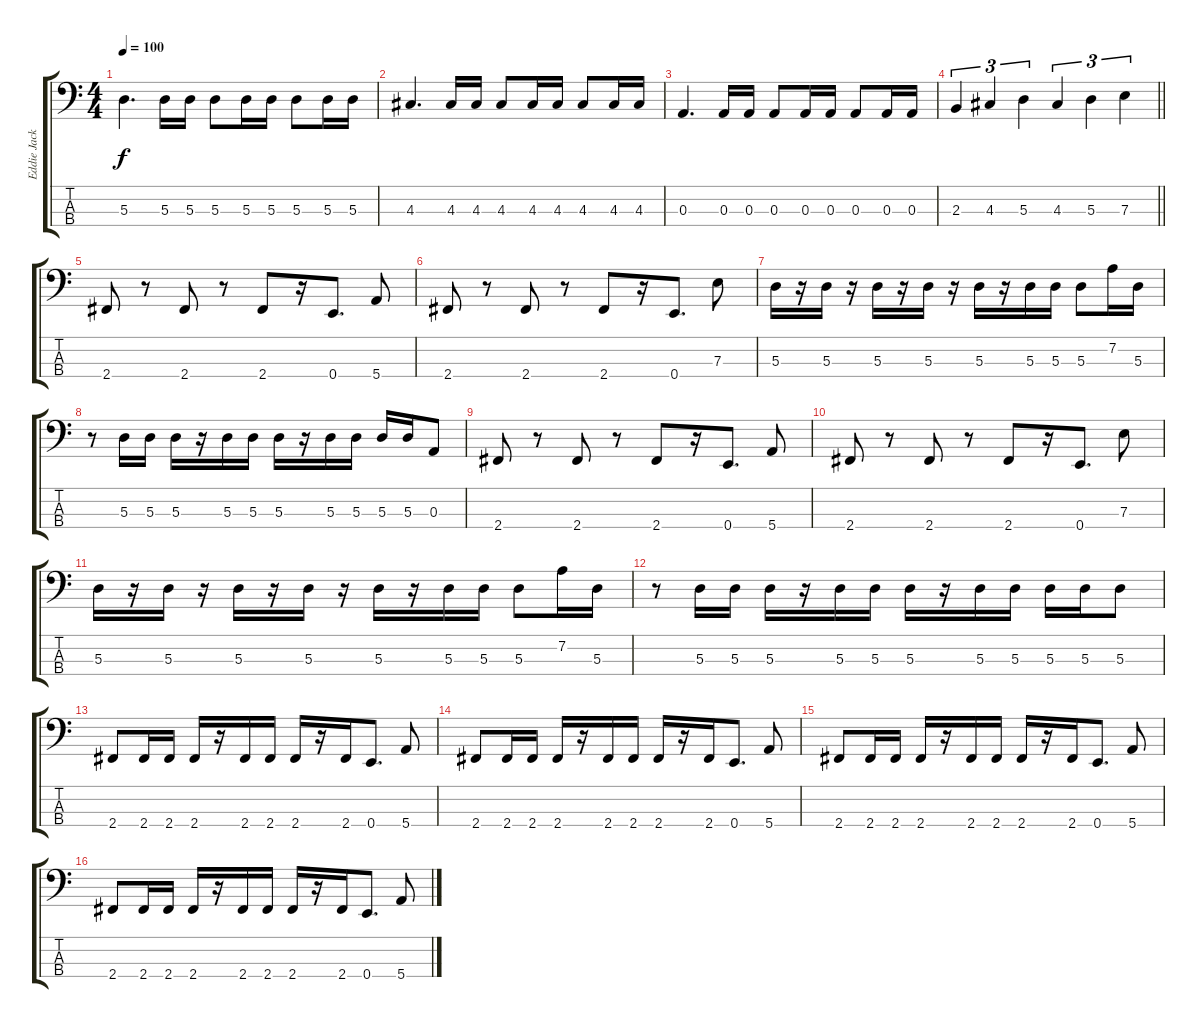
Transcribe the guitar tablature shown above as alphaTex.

\track ("Eddie Jackson" "Eddie Jack") {instrument electricbassfinger}
\staff {score tabs}
\tuning (G2 D2 A1 E1) {hide}
\ts (4 4)
\tempo 100
\clef f4
\ks c
5.3.4{d dy f} 5.3.16 5.3.16 5.3.8 5.3.16 5.3.16 5.3.8 5.3.16 5.3.16 |
4.3.4{d} 4.3.16 4.3.16 4.3.8 4.3.16 4.3.16 4.3.8 4.3.16 4.3.16 |
0.3.4{d} 0.3.16 0.3.16 0.3.8 0.3.16 0.3.16 0.3.8 0.3.16 0.3.16 |
\barLineRight lightlight
2.3.4{tu (3 2)} 4.3.4{tu (3 2)} 5.3.4{tu (3 2)} 4.3.4{tu (3 2)} 5.3.4{tu (3 2)} 7.3.4{tu (3 2)} |
2.4.8 r.8 2.4.8 r.8 2.4.8 r.16 0.4.8{d} 5.4.8 |
2.4.8 r.8 2.4.8 r.8 2.4.8 r.16 0.4.8{d} 7.3.8 |
5.3.16 r.16 5.3.16 r.16 5.3.16 r.16 5.3.16 r.16 5.3.16 r.16 5.3.16 5.3.16 5.3.8 7.2.16 5.3.16 |
r.8 5.3.16 5.3.16 5.3.16 r.16 5.3.16 5.3.16 5.3.16 r.16 5.3.16 5.3.16 5.3.16 5.3.16 0.3.8 |
2.4.8 r.8 2.4.8 r.8 2.4.8 r.16 0.4.8{d} 5.4.8 |
2.4.8 r.8 2.4.8 r.8 2.4.8 r.16 0.4.8{d} 7.3.8 |
5.3.16 r.16 5.3.16 r.16 5.3.16 r.16 5.3.16 r.16 5.3.16 r.16 5.3.16 5.3.16 5.3.8 7.2.16 5.3.16 |
r.8 5.3.16 5.3.16 5.3.16 r.16 5.3.16 5.3.16 5.3.16 r.16 5.3.16 5.3.16 5.3.16 5.3.16 5.3.8 |
2.4.8 2.4.16 2.4.16 2.4.16 r.16 2.4.16 2.4.16 2.4.16 r.16 2.4.16 0.4.8{d} 5.4.8 |
2.4.8 2.4.16 2.4.16 2.4.16 r.16 2.4.16 2.4.16 2.4.16 r.16 2.4.16 0.4.8{d} 5.4.8 |
2.4.8 2.4.16 2.4.16 2.4.16 r.16 2.4.16 2.4.16 2.4.16 r.16 2.4.16 0.4.8{d} 5.4.8 |
2.4.8 2.4.16 2.4.16 2.4.16 r.16 2.4.16 2.4.16 2.4.16 r.16 2.4.16 0.4.8{d} 5.4.8
